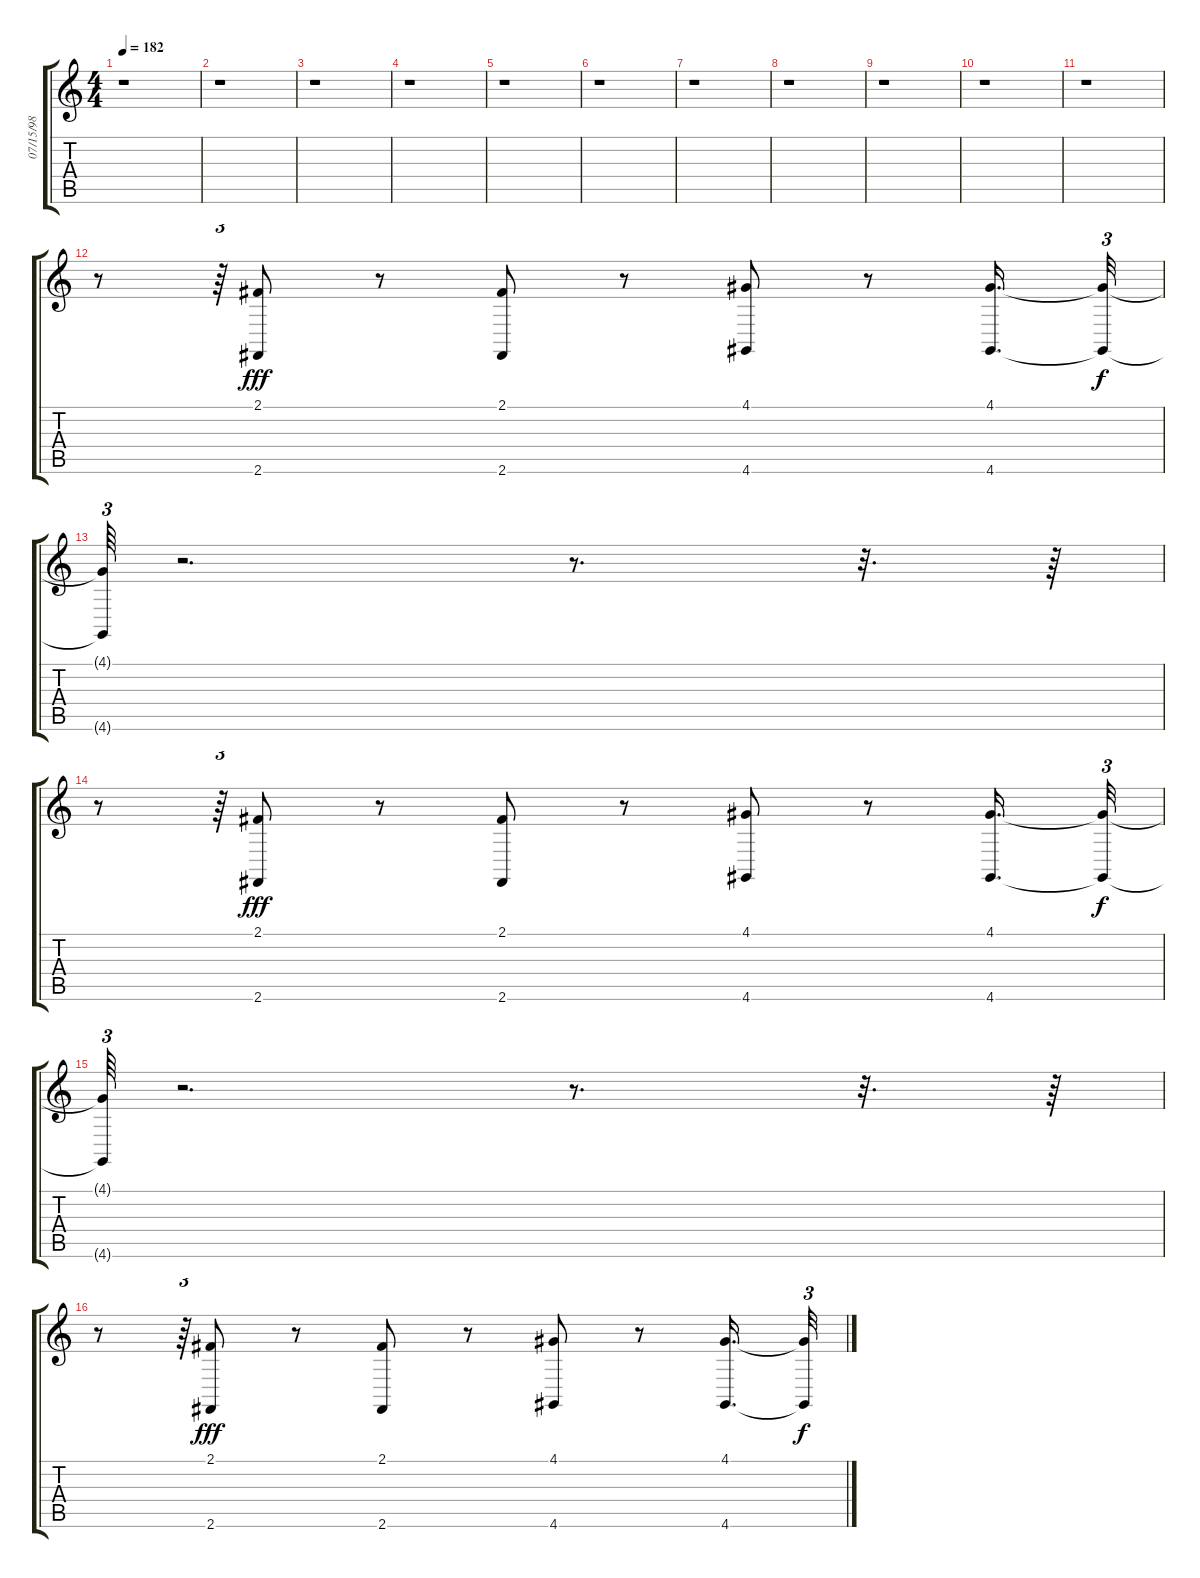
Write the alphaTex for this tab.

\track ("07/15/98" "07/15/98") {instrument tenorsax}
\staff {score tabs}
\tuning (E4 B3 G3 D3 A2 E2) {hide}
\ts (4 4)
\tempo 182
\clef g2
\ks c
r.1{dy f} |
r.1 |
r.1 |
r.1 |
r.1 |
r.1 |
r.1 |
r.1 |
r.1 |
r.1 |
r.1 |
r.8 r.64{tu (3 2)} (2.1 2.6).8{dy fff} r.8 (2.1 2.6).8 r.8 (4.1 4.6).8 r.8 (4.1 4.6).16{d} (4.1{t} 4.6{t}).32{tu (3 2) dy f} |
(4.1{t} 4.6{t}).64{tu (3 2)} r.2{d} r.8{d} r.32{d} r.64 |
r.8 r.64{tu (3 2)} (2.1 2.6).8{dy fff} r.8 (2.1 2.6).8 r.8 (4.1 4.6).8 r.8 (4.1 4.6).16{d} (4.1{t} 4.6{t}).32{tu (3 2) dy f} |
(4.1{t} 4.6{t}).64{tu (3 2)} r.2{d} r.8{d} r.32{d} r.64 |
r.8 r.64{tu (3 2)} (2.1 2.6).8{dy fff} r.8 (2.1 2.6).8 r.8 (4.1 4.6).8 r.8 (4.1 4.6).16{d} (4.1{t} 4.6{t}).32{tu (3 2) dy f}
